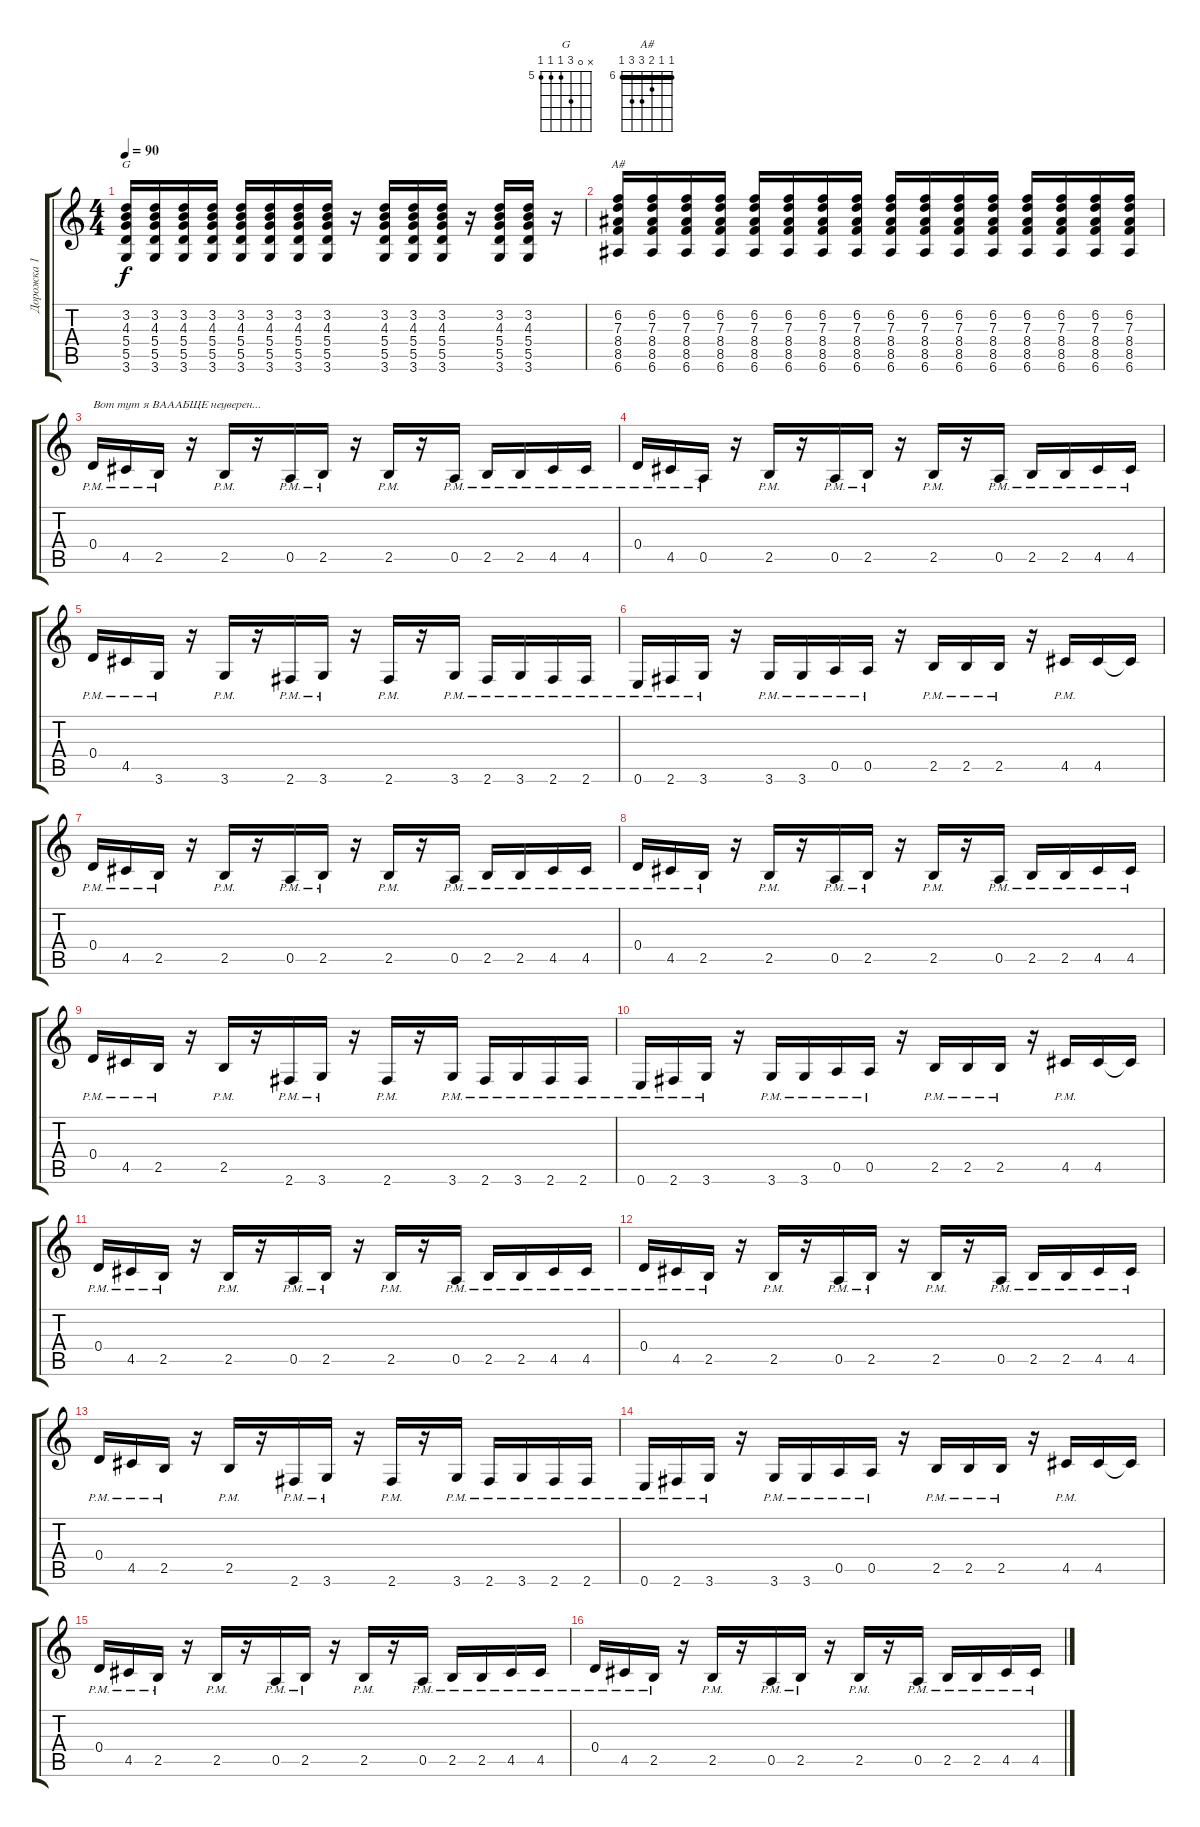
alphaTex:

\track ("Дорожка 1" "Дорожка 1") {instrument distortionguitar}
\staff {score tabs}
\tuning (E4 B3 G3 D3 A2 E2) {hide}
\chord ("G" x 0 7 5 5 5) {firstfret 5}
\chord ("A#" 6 6 7 8 8 6) {firstfret 6 barre 6}
\ts (4 4)
\tempo 90
\clef g2
\ks c
(3.2 4.3 5.4 5.5 3.6).16{ch "G" dy f} (3.2 4.3 5.4 5.5 3.6).16 (3.2 4.3 5.4 5.5 3.6).16 (3.2 4.3 5.4 5.5 3.6).16 (3.2 4.3 5.4 5.5 3.6).16 (3.2 4.3 5.4 5.5 3.6).16 (3.2 4.3 5.4 5.5 3.6).16 (3.2 4.3 5.4 5.5 3.6).16 r.16 (3.2 4.3 5.4 5.5 3.6).16 (3.2 4.3 5.4 5.5 3.6).16 (3.2 4.3 5.4 5.5 3.6).16 r.16 (3.2 4.3 5.4 5.5 3.6).16 (3.2 4.3 5.4 5.5 3.6).16 r.16 |
(6.2 7.3 8.4 8.5 6.6).16{ch "A#"} (6.2 7.3 8.4 8.5 6.6).16 (6.2 7.3 8.4 8.5 6.6).16 (6.2 7.3 8.4 8.5 6.6).16 (6.2 7.3 8.4 8.5 6.6).16 (6.2 7.3 8.4 8.5 6.6).16 (6.2 7.3 8.4 8.5 6.6).16 (6.2 7.3 8.4 8.5 6.6).16 (6.2 7.3 8.4 8.5 6.6).16 (6.2 7.3 8.4 8.5 6.6).16 (6.2 7.3 8.4 8.5 6.6).16 (6.2 7.3 8.4 8.5 6.6).16 (6.2 7.3 8.4 8.5 6.6).16 (6.2 7.3 8.4 8.5 6.6).16 (6.2 7.3 8.4 8.5 6.6).16 (6.2 7.3 8.4 8.5 6.6).16 |
0.4{pm}.16{txt "Вот тут я ВАААБЩЕ неуверен..."} 4.5{pm}.16 2.5{pm}.16 r.16 2.5{pm}.16 r.16 0.5{pm}.16 2.5{pm}.16 r.16 2.5{pm}.16 r.16 0.5{pm}.16 2.5{pm}.16 2.5{pm}.16 4.5{pm}.16 4.5{pm}.16 |
0.4{pm}.16 4.5{pm}.16 0.5{pm}.16 r.16 2.5{pm}.16 r.16 0.5{pm}.16 2.5{pm}.16 r.16 2.5{pm}.16 r.16 0.5{pm}.16 2.5{pm}.16 2.5{pm}.16 4.5{pm}.16 4.5{pm}.16 |
0.4{pm}.16 4.5{pm}.16 3.6{pm}.16 r.16 3.6{pm}.16 r.16 2.6{pm}.16 3.6{pm}.16 r.16 2.6{pm}.16 r.16 3.6{pm}.16 2.6{pm}.16 3.6{pm}.16 2.6{pm}.16 2.6{pm}.16 |
0.6{pm}.16 2.6{pm}.16 3.6{pm}.16 r.16 3.6{pm}.16 3.6{pm}.16 0.5{pm}.16 0.5{pm}.16 r.16 2.5{pm}.16 2.5{pm}.16 2.5{pm}.16 r.16 4.5{pm}.16 4.5.16 4.5{t}.16 |
0.4{pm}.16 4.5{pm}.16 2.5{pm}.16 r.16 2.5{pm}.16 r.16 0.5{pm}.16 2.5{pm}.16 r.16 2.5{pm}.16 r.16 0.5{pm}.16 2.5{pm}.16 2.5{pm}.16 4.5{pm}.16 4.5{pm}.16 |
0.4{pm}.16 4.5{pm}.16 2.5{pm}.16 r.16 2.5{pm}.16 r.16 0.5{pm}.16 2.5{pm}.16 r.16 2.5{pm}.16 r.16 0.5{pm}.16 2.5{pm}.16 2.5{pm}.16 4.5{pm}.16 4.5{pm}.16 |
0.4{pm}.16 4.5{pm}.16 2.5{pm}.16 r.16 2.5{pm}.16 r.16 2.6{pm}.16 3.6{pm}.16 r.16 2.6{pm}.16 r.16 3.6{pm}.16 2.6{pm}.16 3.6{pm}.16 2.6{pm}.16 2.6{pm}.16 |
0.6{pm}.16 2.6{pm}.16 3.6{pm}.16 r.16 3.6{pm}.16 3.6{pm}.16 0.5{pm}.16 0.5{pm}.16 r.16 2.5{pm}.16 2.5{pm}.16 2.5{pm}.16 r.16 4.5{pm}.16 4.5.16 4.5{t}.16 |
0.4{pm}.16 4.5{pm}.16 2.5{pm}.16 r.16 2.5{pm}.16 r.16 0.5{pm}.16 2.5{pm}.16 r.16 2.5{pm}.16 r.16 0.5{pm}.16 2.5{pm}.16 2.5{pm}.16 4.5{pm}.16 4.5{pm}.16 |
0.4{pm}.16 4.5{pm}.16 2.5{pm}.16 r.16 2.5{pm}.16 r.16 0.5{pm}.16 2.5{pm}.16 r.16 2.5{pm}.16 r.16 0.5{pm}.16 2.5{pm}.16 2.5{pm}.16 4.5{pm}.16 4.5{pm}.16 |
0.4{pm}.16 4.5{pm}.16 2.5{pm}.16 r.16 2.5{pm}.16 r.16 2.6{pm}.16 3.6{pm}.16 r.16 2.6{pm}.16 r.16 3.6{pm}.16 2.6{pm}.16 3.6{pm}.16 2.6{pm}.16 2.6{pm}.16 |
0.6{pm}.16 2.6{pm}.16 3.6{pm}.16 r.16 3.6{pm}.16 3.6{pm}.16 0.5{pm}.16 0.5{pm}.16 r.16 2.5{pm}.16 2.5{pm}.16 2.5{pm}.16 r.16 4.5{pm}.16 4.5.16 4.5{t}.16 |
0.4{pm}.16 4.5{pm}.16 2.5{pm}.16 r.16 2.5{pm}.16 r.16 0.5{pm}.16 2.5{pm}.16 r.16 2.5{pm}.16 r.16 0.5{pm}.16 2.5{pm}.16 2.5{pm}.16 4.5{pm}.16 4.5{pm}.16 |
0.4{pm}.16 4.5{pm}.16 2.5{pm}.16 r.16 2.5{pm}.16 r.16 0.5{pm}.16 2.5{pm}.16 r.16 2.5{pm}.16 r.16 0.5{pm}.16 2.5{pm}.16 2.5{pm}.16 4.5{pm}.16 4.5{pm}.16
